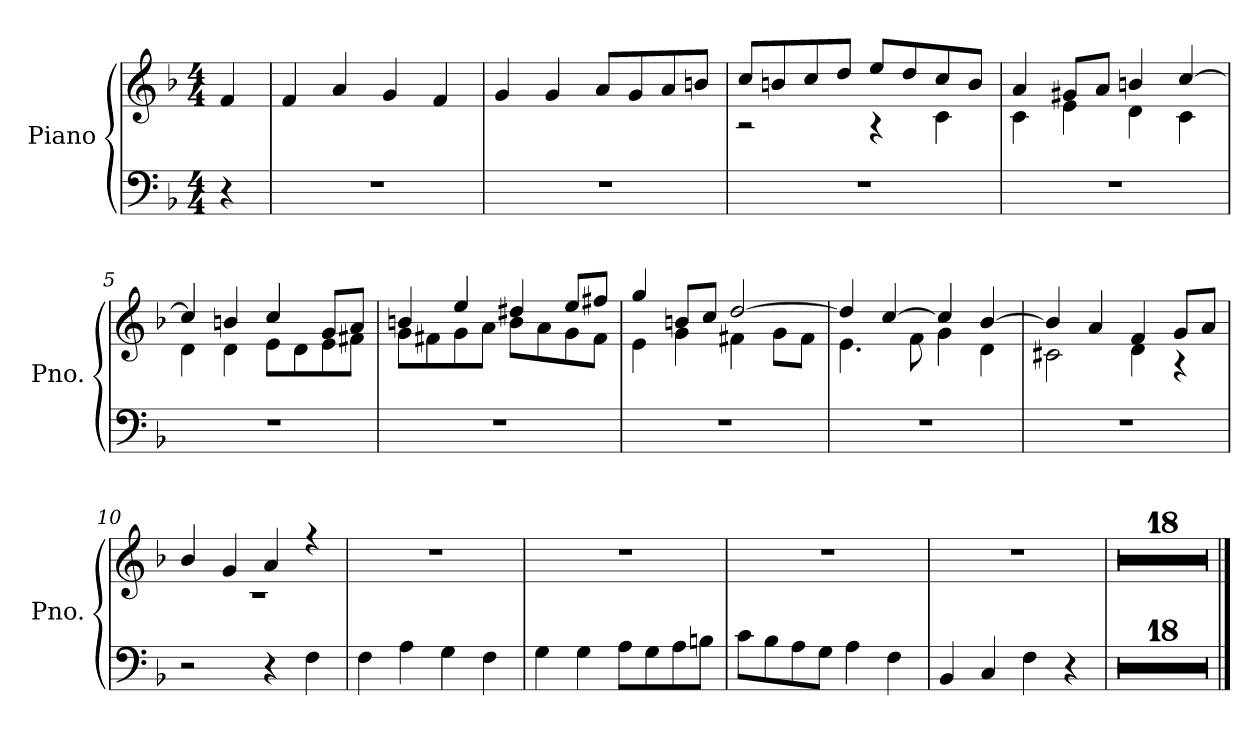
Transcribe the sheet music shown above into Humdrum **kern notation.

**kern	**kern
*part1	*part1
*staff2	*staff1
*I"Piano	*
*I'Pno.	*
*clefF4	*clefG2
*k[b-]	*k[b-]
*M4/4	*M4/4
=	=
4r	4f/
=1	=1
1r	4f/
.	4a/
.	4g/
.	4f/
=2	=2
1r	4g/
.	4g/
.	8a/L
.	8g/
.	8a/
.	8bn/J
=3	=3
*	*^
1r	8cc/L	2r
.	8bn/	.
.	8cc/	.
.	8dd/J	.
.	8ee/L	4r
.	8dd/	.
.	8cc/	4c\
.	8b/J	.
=4	=4	=4
1r	4a/	4c\
.	8g#X/L	4e\
.	8a/J	.
.	4bn/	4d\
.	[4cc/	4c\
=5	=5	=5
1r	4cc/]	4d\
.	4bn/	4d\
.	4cc/	8e\L
.	.	8d\
.	8g/L	8e\
.	8a/J	8f#X\J
!!LO:LB:g=z	!!
=6	=6	=6
1r	4bn/	8g\L
.	.	8f#X\
.	4ee/	8g\
.	.	8a\J
.	4dd#X/	8b\L
.	.	8a\
.	8ee/L	8g\
.	8ff#X/J	8f#\J
=7	=7	=7
1r	4gg/	4e\
.	8bn/L	4g\
.	8cc/J	.
.	[2dd/	4f#X\
.	.	8g\L
.	.	8f#\J
=8	=8	=8
1r	4dd/]	4.e\
.	[4cc/	.
.	.	8f\
.	4cc/]	4g\
.	[4b-/	4d\
=9	=9	=9
1r	4b-/]	2c#X\
.	4a/	.
.	4f/	4d\
.	8g/L	4r
.	8a/J	.
=10	=10	=10
2r	4b-/	1r
.	4g/	.
4r	4a/	.
4F\	4r	.
*	*v	*v
=11	=11
4F\	1r
4A\	.
4G\	.
4F\	.
!!LO:LB:g=z
=12	=12
4G\	1r
4G\	.
8A\L	.
8G\	.
8A\	.
8Bn\J	.
=13	=13
8c\L	1r
8B-\	.
8A\	.
8G\J	.
4A\	.
4F\	.
=14	=14
4BB-/	1r
4C/	.
4F\	.
4r	.
=15	=15
1r	1r
=16	=16
1r	1r
=17	=17
1r	1r
=18	=18
1r	1r
=19	=19
1r	1r
=20	=20
1r	1r
=21	=21
1r	1r
=22	=22
1r	1r
=23	=23
1r	1r
=24	=24
1r	1r
=25	=25
1r	1r
!!LO:LB:g=z
=26	=26
1r	1r
=27	=27
1r	1r
=28	=28
1r	1r
=29	=29
1r	1r
=30	=30
1r	1r
=31	=31
1r	1r
=32	=32
1r	1r
==	==
*-	*-
